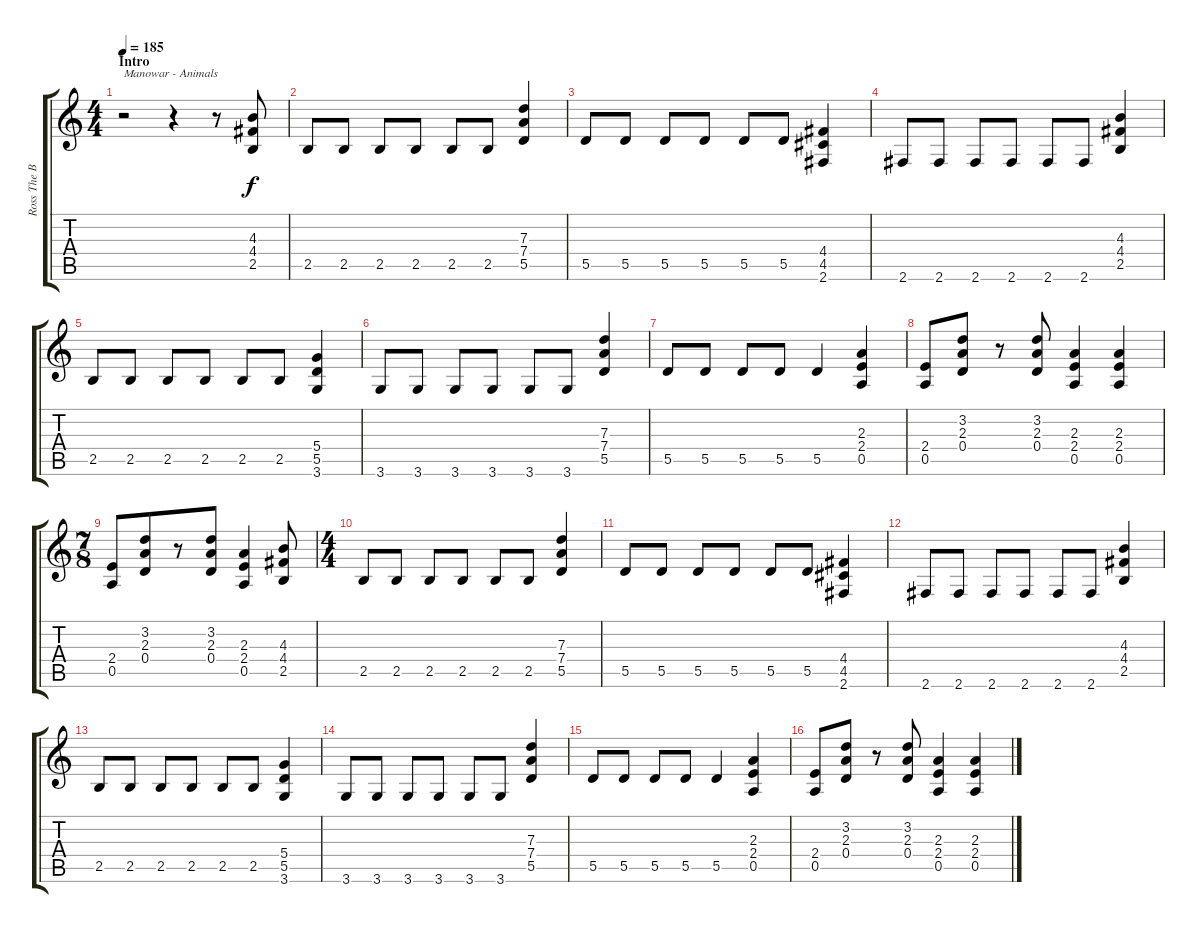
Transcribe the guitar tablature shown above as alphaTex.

\track ("Ross The Boss" "Ross The B") {instrument distortionguitar}
\staff {score tabs}
\tuning (E4 B3 G3 D3 A2 E2) {hide}
\ts (4 4)
\section ("" "Intro")
\tempo 185
\clef g2
\ks c
r.2{txt "Manowar - Animals" dy f instrument distortionguitar} r.4 r.8 (4.3 4.4 2.5).8 |
2.5.8 2.5.8 2.5.8 2.5.8 2.5.8 2.5.8 (7.3 7.4 5.5).4 |
5.5.8 5.5.8 5.5.8 5.5.8 5.5.8 5.5.8 (4.4 4.5 2.6).4 |
2.6.8 2.6.8 2.6.8 2.6.8 2.6.8 2.6.8 (4.3 4.4 2.5).4 |
2.5.8 2.5.8 2.5.8 2.5.8 2.5.8 2.5.8 (5.4 5.5 3.6).4 |
3.6.8 3.6.8 3.6.8 3.6.8 3.6.8 3.6.8 (7.3 7.4 5.5).4 |
5.5.8 5.5.8 5.5.8 5.5.8 5.5.4 (2.3 2.4 0.5).4 |
(2.4 0.5).8 (3.2 2.3 0.4).8 r.8 (3.2 2.3 0.4).8 (2.3 2.4 0.5).4 (2.3 2.4 0.5).4 |
\ts (7 8)
(2.4 0.5).8 (3.2 2.3 0.4).8 r.8 (3.2 2.3 0.4).8 (2.3 2.4 0.5).4 (4.3 4.4 2.5).8 |
\ts (4 4)
2.5.8 2.5.8 2.5.8 2.5.8 2.5.8 2.5.8 (7.3 7.4 5.5).4 |
5.5.8 5.5.8 5.5.8 5.5.8 5.5.8 5.5.8 (4.4 4.5 2.6).4 |
2.6.8 2.6.8 2.6.8 2.6.8 2.6.8 2.6.8 (4.3 4.4 2.5).4 |
2.5.8 2.5.8 2.5.8 2.5.8 2.5.8 2.5.8 (5.4 5.5 3.6).4 |
3.6.8 3.6.8 3.6.8 3.6.8 3.6.8 3.6.8 (7.3 7.4 5.5).4 |
5.5.8 5.5.8 5.5.8 5.5.8 5.5.4 (2.3 2.4 0.5).4 |
(2.4 0.5).8 (3.2 2.3 0.4).8 r.8 (3.2 2.3 0.4).8 (2.3 2.4 0.5).4 (2.3 2.4 0.5).4
